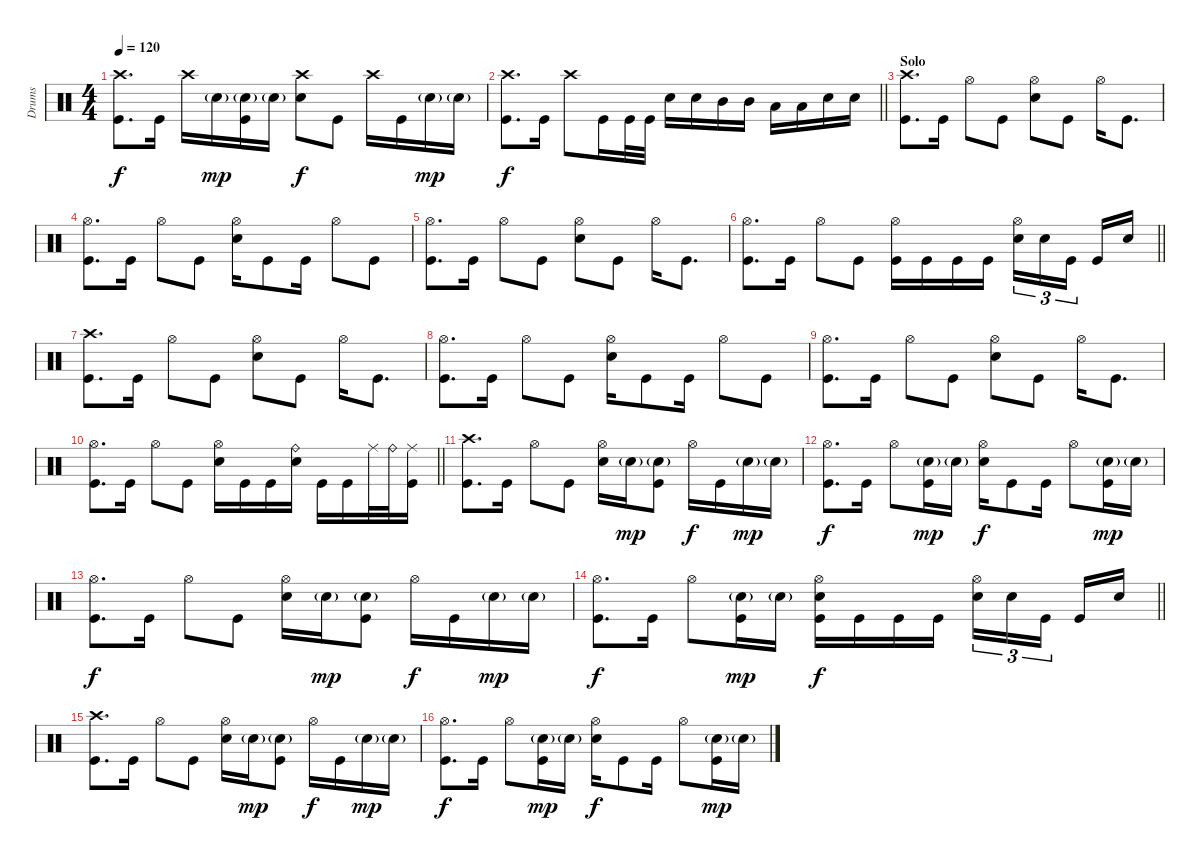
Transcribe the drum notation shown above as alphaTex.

\track ("Drums" "Drums") {instrument percussion}
\staff
\articulation defaults
\ts (4 4)
\tempo 120
\clef neutral
\ks c
("Crash high (hit)" "Kick (hit)").8{d dy f} "Kick (hit)".16 "Crash high (hit)".16 "Electric Snare (hit)"{g}.16{dy mp} ("Electric Snare (hit)"{g} "Kick (hit)").16 "Electric Snare (hit)"{g}.16 ("Crash high (hit)" "Electric Snare (hit)").8{dy f} "Kick (hit)".8 "Crash high (hit)".16 "Kick (hit)".16 "Electric Snare (hit)"{g}.16{dy mp} "Electric Snare (hit)"{g}.16 |
\barLineRight lightlight
("Crash high (hit)" "Kick (hit)").8{d dy f} "Kick (hit)".16 "Crash high (hit)".8 "Kick (hit)".16 "Kick (hit)".32 "Kick (hit)".32 "Electric Snare (hit)".16 "Electric Snare (hit)".16 "Mid Tom (hit)".16 "Mid Tom (hit)".16 "Low Tom (hit)".16 "Low Tom (hit)".16 "Electric Snare (hit)".16 "Electric Snare (hit)".16 |
\section ("" "Solo")
("Crash high (hit)" "Kick (hit)").8{d} "Kick (hit)".16 "Hi-Hat (open)".8 "Kick (hit)".8 ("Hi-Hat (open)" "Electric Snare (hit)").8 "Kick (hit)".8 "Hi-Hat (open)".16 "Kick (hit)".8{d} |
("Hi-Hat (open)" "Kick (hit)").8{d} "Kick (hit)".16 "Hi-Hat (open)".8 "Kick (hit)".8 ("Hi-Hat (open)" "Electric Snare (hit)").16 "Kick (hit)".8 "Kick (hit)".16 "Hi-Hat (open)".8 "Kick (hit)".8 |
("Hi-Hat (open)" "Kick (hit)").8{d} "Kick (hit)".16 "Hi-Hat (open)".8 "Kick (hit)".8 ("Hi-Hat (open)" "Electric Snare (hit)").8 "Kick (hit)".8 "Hi-Hat (open)".16 "Kick (hit)".8{d} |
\barLineRight lightlight
("Hi-Hat (open)" "Kick (hit)").8{d} "Kick (hit)".16 "Hi-Hat (open)".8 "Kick (hit)".8 ("Hi-Hat (open)" "Kick (hit)").16 "Kick (hit)".16 "Kick (hit)".16 "Kick (hit)".16 ("Hi-Hat (open)" "Electric Snare (hit)").16{tu (3 2)} "Electric Snare (hit)".16{tu (3 2)} "Kick (hit)".16{tu (3 2) beam splitsecondary} "Kick (hit)".16 "Electric Snare (hit)".16 |
("Crash high (hit)" "Kick (hit)").8{d} "Kick (hit)".16 "Hi-Hat (open)".8 "Kick (hit)".8 ("Hi-Hat (open)" "Electric Snare (hit)").8 "Kick (hit)".8 "Hi-Hat (open)".16 "Kick (hit)".8{d} |
("Hi-Hat (open)" "Kick (hit)").8{d} "Kick (hit)".16 "Hi-Hat (open)".8 "Kick (hit)".8 ("Hi-Hat (open)" "Electric Snare (hit)").16 "Kick (hit)".8 "Kick (hit)".16 "Hi-Hat (open)".8 "Kick (hit)".8 |
("Hi-Hat (open)" "Kick (hit)").8{d} "Kick (hit)".16 "Hi-Hat (open)".8 "Kick (hit)".8 ("Hi-Hat (open)" "Electric Snare (hit)").8 "Kick (hit)".8 "Hi-Hat (open)".16 "Kick (hit)".8{d} |
\barLineRight lightlight
("Hi-Hat (open)" "Kick (hit)").8{d} "Kick (hit)".16 "Hi-Hat (open)".8 "Kick (hit)".8 ("Hi-Hat (open)" "Electric Snare (hit)").16 "Kick (hit)".16 "Kick (hit)".16 ("Ride (bell)" "Electric Snare (hit)").16 "Kick (hit)".16 "Kick (hit)".16 "Ride (middle)".32 "Ride (bell)".32 ("Ride (middle)" "Kick (hit)").16 |
\section ("" "")
("Crash high (hit)" "Kick (hit)").8{d} "Kick (hit)".16 "Hi-Hat (open)".8 "Kick (hit)".8 ("Hi-Hat (open)" "Electric Snare (hit)").16 "Electric Snare (hit)"{g}.16{dy mp} ("Electric Snare (hit)"{g} "Kick (hit)").8 "Hi-Hat (open)".16{dy f} "Kick (hit)".16 "Electric Snare (hit)"{g}.16{dy mp} "Electric Snare (hit)"{g}.16 |
("Hi-Hat (open)" "Kick (hit)").8{d dy f} "Kick (hit)".16 "Hi-Hat (open)".8 ("Electric Snare (hit)"{g} "Kick (hit)").16{dy mp} "Electric Snare (hit)"{g}.16 ("Hi-Hat (open)" "Electric Snare (hit)").16{dy f} "Kick (hit)".8 "Kick (hit)".16 "Hi-Hat (open)".8 ("Electric Snare (hit)"{g} "Kick (hit)").16{dy mp} "Electric Snare (hit)"{g}.16 |
("Hi-Hat (open)" "Kick (hit)").8{d dy f} "Kick (hit)".16 "Hi-Hat (open)".8 "Kick (hit)".8 ("Hi-Hat (open)" "Electric Snare (hit)").16 "Electric Snare (hit)"{g}.16{dy mp} ("Electric Snare (hit)"{g} "Kick (hit)").8 "Hi-Hat (open)".16{dy f} "Kick (hit)".16 "Electric Snare (hit)"{g}.16{dy mp} "Electric Snare (hit)"{g}.16 |
\barLineRight lightlight
("Hi-Hat (open)" "Kick (hit)").8{d dy f} "Kick (hit)".16 "Hi-Hat (open)".8 ("Electric Snare (hit)"{g} "Kick (hit)").16{dy mp} "Electric Snare (hit)"{g}.16 ("Hi-Hat (open)" "Electric Snare (hit)" "Kick (hit)").16{dy f} "Kick (hit)".16 "Kick (hit)".16 "Kick (hit)".16 ("Hi-Hat (open)" "Electric Snare (hit)").16{tu (3 2)} "Electric Snare (hit)".16{tu (3 2)} "Kick (hit)".16{tu (3 2) beam splitsecondary} "Kick (hit)".16 "Electric Snare (hit)".16 |
("Crash high (hit)" "Kick (hit)").8{d} "Kick (hit)".16 "Hi-Hat (open)".8 "Kick (hit)".8 ("Hi-Hat (open)" "Electric Snare (hit)").16 "Electric Snare (hit)"{g}.16{dy mp} ("Electric Snare (hit)"{g} "Kick (hit)").8 "Hi-Hat (open)".16{dy f} "Kick (hit)".16 "Electric Snare (hit)"{g}.16{dy mp} "Electric Snare (hit)"{g}.16 |
("Hi-Hat (open)" "Kick (hit)").8{d dy f} "Kick (hit)".16 "Hi-Hat (open)".8 ("Electric Snare (hit)"{g} "Kick (hit)").16{dy mp} "Electric Snare (hit)"{g}.16 ("Hi-Hat (open)" "Electric Snare (hit)").16{dy f} "Kick (hit)".8 "Kick (hit)".16 "Hi-Hat (open)".8 ("Electric Snare (hit)"{g} "Kick (hit)").16{dy mp} "Electric Snare (hit)"{g}.16
